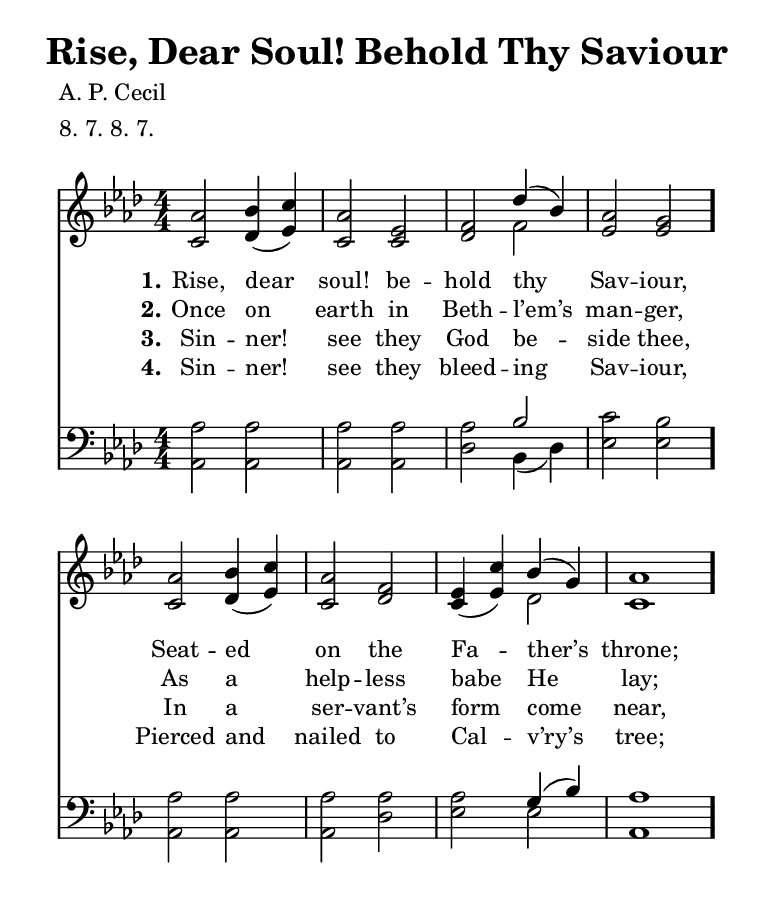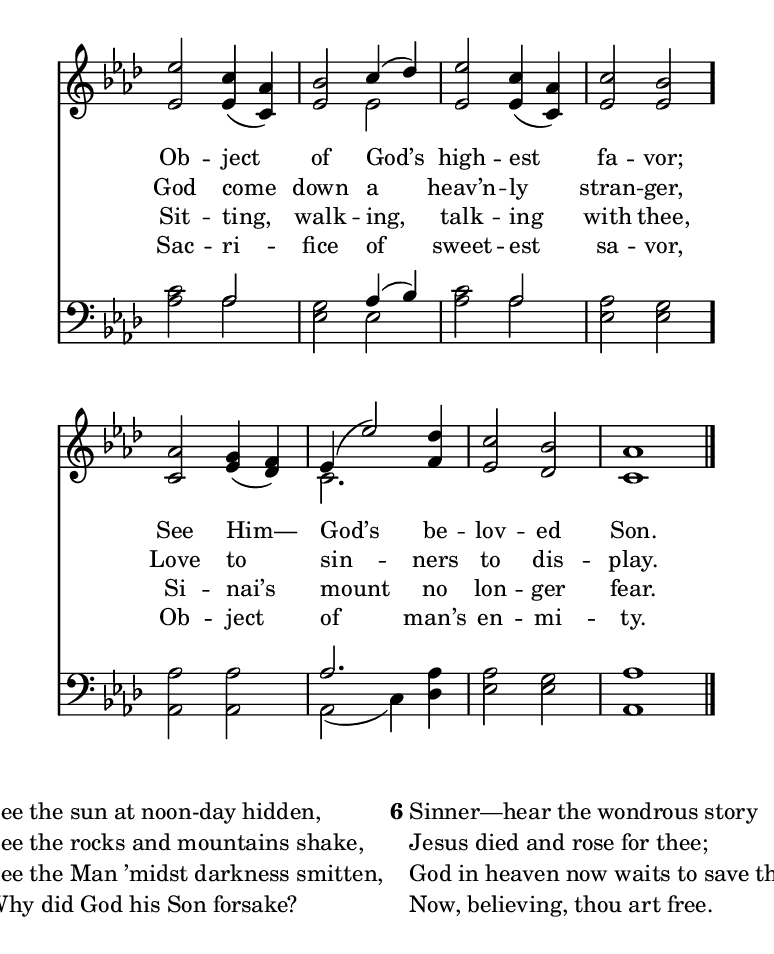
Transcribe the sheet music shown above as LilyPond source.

\include "common/global.ily"
\paper {
  \include "common/paper.ily"
  ragged-bottom = ##t
  ragged-last-bottom = ##t
  systems-per-page = ##f
  page-count = ##f
}

\header{
  hymnnumber = "47"
  title = "Rise, Dear Soul! Behold Thy Saviour"
  tunename = "Suffield"
  meter = "8. 7. 8. 7."
  poet = "A. P. Cecil"
  %composer = ""
  %copyright = ""
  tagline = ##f
}

% for fermata in MIDI
ta = { \tempo 4=120 }
tb = { \tempo 4=60  }

patternAA = { c2 c4( c4) | c2 c2 | c2 c4( c4) | c2 c2 }
patternAB = { c2 c4( c4) | c2 c2 | c2 c2      | c2 c2 }
patternAC = { c2 c2      | c2 c2 | c2 c2      | c2 c2 }
patternAD = { c2 c2      | c2 c2 | c2 c4( c4) | c2 c2 }

patternBA = { c2 c4( c4) | c2 c2 | c4( c4) c4( c4) | c1 }
patternBB = { c2 c4( c4) | c2 c2 | c4( c4) c2      | c1 }
patternBC = { c2 c2      | c2 c2 | c2      c4( c4) | c1 }
patternBD = { c2 c2      | c2 c2 | c2      c2      | c1 }

patternCA = { c2 c4( c4) | c2 c4( c4) | c2 c4( c4) | c2 c2 }
patternCB = { c2 c4( c4) | c2 c2      | c2 c4( c4) | c2 c2 }
patternCC = { c2 c2      | c2 c4( c4) | c2 c2      | c2 c2 }
patternCD = { c2 c2      | c2 c2      | c2 c2      | c2 c2 }

patternDA = { c2 c4( c4) | c4( c2) c4   | c2 c2 | c1 }
patternDB = { c2 c4( c4) | c2.   c4   | c2 c2 | c1 }
patternDC = { c2 c2      | c2.   c4   | c2 c2 | c1 }
patternDD = { c2 c2      | c2( c4) c4 | c2 c2 | c1 }

global = {
  \include "common/overrides.ily"
  \override Staff.TimeSignature.style = #'numbered
  \time 4/4
  \override Score.MetronomeMark.transparent = ##t % hide all fermata changes too
  \ta
  \key aes \major
  %\partial 4
  \autoBeamOff
}

notesSoprano = {
\global
\relative c'' {

  \changePitch \patternAA { aes bes c | aes ees | f des' bes | aes g }
  \changePitch \patternBA { aes bes c | aes f | ees c' bes g | aes }
  \changePitch \patternCA { ees' c aes | bes c des | ees c aes | c bes }
  \changePitch \patternDA { aes g f | ees ees' des | c bes | aes }

  \bar "|."

}
}

notesAlto = {
\global
\relative e' {

  \changePitch \patternAB { c des ees | c c | des f | ees ees }
  \changePitch \patternBB { c des ees | c des | c ees des | c }
  \changePitch \patternCB { ees ees c | ees ees | ees ees c | ees ees }
  \changePitch \patternDB { c ees des | c f | ees des | c }

}
}

notesTenor = {
\global
\relative a {

  \changePitch \patternAC { aes aes | aes aes | aes bes | c bes }
  \changePitch \patternBC { aes aes | aes aes | aes g bes | aes }
  \changePitch \patternCC { c aes | g aes bes | c aes | aes g }
  \changePitch \patternDC { aes aes | aes aes | aes g | aes }

}
}

notesBass = {
\global
\relative f, {

  \changePitch \patternAD { aes aes | aes aes | des bes des | ees ees }
  \changePitch \patternBD { aes, aes | aes des | ees ees | aes, }
  \changePitch \patternCD { aes' aes | ees ees | aes aes | ees ees }
  \changePitch \patternDD { aes, aes | aes c des | ees ees | aes, }

}
}

wordsA = \lyricmode {
\set stanza = "1."

Rise, dear soul! be -- hold thy Sav -- iour, \bar "."
Seat -- ed on the Fa -- ther’s throne; \bar "." \break
Ob -- ject of God’s high -- est fa -- vor; \bar "."
See Him— God’s be -- lov -- ed Son. \bar "." \break

}

wordsB = \lyricmode {
\set stanza = "2."

Once on earth in Beth -- l’em’s man -- ger,
As a help -- less babe He lay;
God come down a heav’n -- ly stran -- ger,
Love to sin -- ners to dis -- play.

}

wordsC = \lyricmode {
\set stanza = "3."

Sin -- ner! see they God be -- side thee,
In a ser -- vant’s form come near,
Sit -- ting, walk -- ing, talk -- ing with thee,
Si -- nai’s mount no lon -- ger fear.

}

wordsD = \lyricmode {
\set stanza = "4."

Sin -- ner! see they bleed -- ing Sav -- iour,
Pierced and nailed to Cal -- v’ry’s tree;
Sac -- ri -- fice of sweet -- est sa -- vor,
Ob -- ject of man’s en -- mi -- ty.

}

wordsE = \markuplist {

\line { See the sun at noon-day hidden, }
\line { See the rocks and mountains shake, }
\line { See the Man ’midst darkness smitten, }
\line { Why did God his Son forsake? }

}

wordsF = \markuplist {

\line { Sinner—hear the wondrous story }
\line { Jesus died and rose for thee; }
\line { God in heaven now waits to save thee, }
\line { Now, believing, thou art free. }

}

\score {
  \context ChoirStaff <<
    \context Staff = upper <<
      \set Staff.autoBeaming = ##f
      \set ChoirStaff.systemStartDelimiter = #'SystemStartBar
      \set ChoirStaff.printPartCombineTexts = ##f
      \partcombine #'(2 . 9) \notesSoprano \notesAlto
      \context NullVoice = sopranos { \voiceOne << \notesSoprano >> }
      \context NullVoice = altos { \voiceTwo << \notesAlto >> }
      \context Lyrics = one   \lyricsto sopranos \wordsA
      \context Lyrics = two   \lyricsto sopranos \wordsB
      \context Lyrics = three \lyricsto sopranos \wordsC
      \context Lyrics = four  \lyricsto sopranos \wordsD
      %\context Lyrics = five  \lyricsto sopranos \wordsE
    >>
    \context Staff = men <<
      \clef bass
      \set ChoirStaff.printPartCombineTexts = ##f
      \partcombine #'(2 . 9) \notesTenor \notesBass
      \context NullVoice = tenors { \voiceOne << \notesTenor >> }
      \context NullVoice = basses { \voiceTwo << \notesBass >> }
    >>
  >>
  \layout {
    \include "common/layout.ily"
  }
  \midi{
    \include "common/midi.ily"
  }
}

\markup { \fill-line { \column {
  \line{ \bold 5 \column { \wordsE } \bold 6 \column { \wordsF } }
} } }

\version "2.19.49"  % necessary for upgrading to future LilyPond versions.

% vi:set et ts=2 sw=2 ai nocindent syntax=lilypond:
